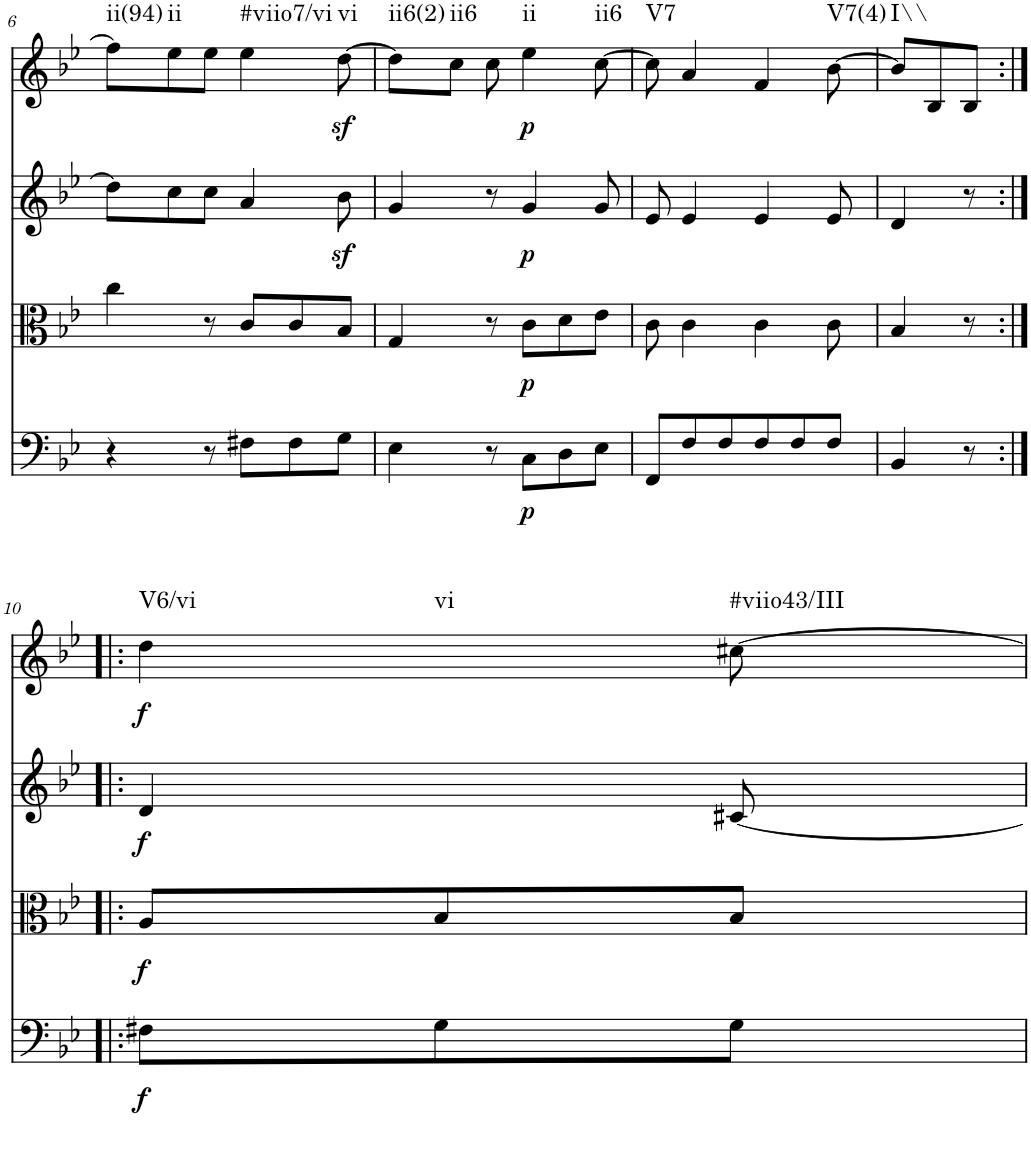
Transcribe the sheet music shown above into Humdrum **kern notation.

**kern	**dynam	**kern	**dynam	**kern	**dynam	**kern	**dynam	**harte
*part4	*part4	*part3	*part3	*part2	*part2	*part1	*part1	*part1
*staff4	*staff4	*staff3	*staff3	*staff2	*staff2	*staff1	*staff1	*
*I"Violoncello	*	*I"Viola	*	*I"Violin II	*	*I"Violin I	*	*
!!LO:PB:g=z
*clefF4	*	*clefC3	*	*clefG2	*	*clefG2	*	*
*k[b-e-]	*	*k[b-e-]	*	*k[b-e-]	*	*k[b-e-]	*	*
*B-:	*	*B-:	*	*B-:	*	*B-:	*	*
*M3/4	*	*M3/4	*	*M3/4	*	*M3/4	*	*
=6	=6	=6	=6	=6	=6	=6	=6	=6
!	!	!	!	!	!	!	!	!LO:H:kt=ii(94)
4r	.	4cc\	.	8dd\L]	.	8ff\L]	.	N
!	!	!	!	!	!	!	!	!LO:H:kt=ii
.	.	.	.	8cc\	.	8ee-\	.	N
8r	.	8r	.	8cc\J	.	8ee-\J	.	.
!	!	!	!	!	!	!	!	!LO:H:kt=#viio7/vi
8F#X\L	.	8c/L	.	4a/	.	4ee-\	.	N
8F#\	.	8c/	.	.	.	.	.	.
!	!	!	!	!	!	!	!LO:DY:b	!LO:H:kt=vi
8G\J	.	8B-/J	.	8b-z<\	.	[8dd\	sf	N
=7	=7	=7	=7	=7	=7	=7	=7	=7
!	!	!	!	!	!	!	!	!LO:H:kt=ii6(2)
4E-\	.	4G/	.	4g/	.	8dd\L]	.	N
!	!	!	!	!	!	!	!	!LO:H:kt=ii6
.	.	.	.	.	.	8cc\J	.	N
8r	.	8r	.	8r	.	8cc\	.	.
!	!LO:DY:b	!	!LO:DY:b	!	!LO:DY:b	!	!LO:DY:b	!LO:H:kt=ii
8C\L	p	8c\L	p	4g/	p	4ee-\	p	N
8D\	.	8d\	.	.	.	.	.	.
!	!	!	!	!	!	!	!	!LO:H:kt=ii6
8E-\J	.	8e-\J	.	8g/	.	[8cc\	.	N
=8	=8	=8	=8	=8	=8	=8	=8	=8
!	!	!	!	!	!	!	!	!LO:H:kt=V7
8FF/L	.	8c\	.	8e-/	.	8cc\]	.	N
8F/	.	4c\	.	4e-/	.	4a/	.	.
8F/	.	.	.	.	.	.	.	.
8F/	.	4c\	.	4e-/	.	4f/	.	.
8F/	.	.	.	.	.	.	.	.
!	!	!	!	!	!	!	!	!LO:H:kt=V7(4)
8F/J	.	8c\	.	8e-/	.	[8b-\	.	N
=9	=9	=9	=9	=9	=9	=9	=9	=9
!	!	!	!	!	!	!	!	!LO:H:kt=I\\
4BB-/	.	4B-/	.	4d/	.	8b-/L]	.	N
.	.	.	.	.	.	8B-/	.	.
8r	.	8r	.	8r	.	8B-/J	.	.
!!LO:LB:g=z
=10:|!|:	=10:|!|:	=10:|!|:	=10:|!|:	=10:|!|:	=10:|!|:	=10:|!|:	=10:|!|:	=10:|!|:
!	!LO:DY:b	!	!LO:DY:b	!	!LO:DY:b	!	!LO:DY:b	!LO:H:n=1:kt=V6/vi
!	!	!	!	!	!	!	!	!LO:H:n=2:kt=vi
8F#X\L	f	8A/L	f	4d/	f	4dd\	f	N N
8G\	.	8B-/	.	.	.	.	.	.
!	!	!	!	!	!	!	!	!LO:H:kt=#viio43/III
8G\J	.	8B-/J	.	[8c#X/	.	[8cc#X\	.	N
=	=	=	=	=	=	=	=	=
*-	*-	*-	*-	*-	*-	*-	*-	*-
